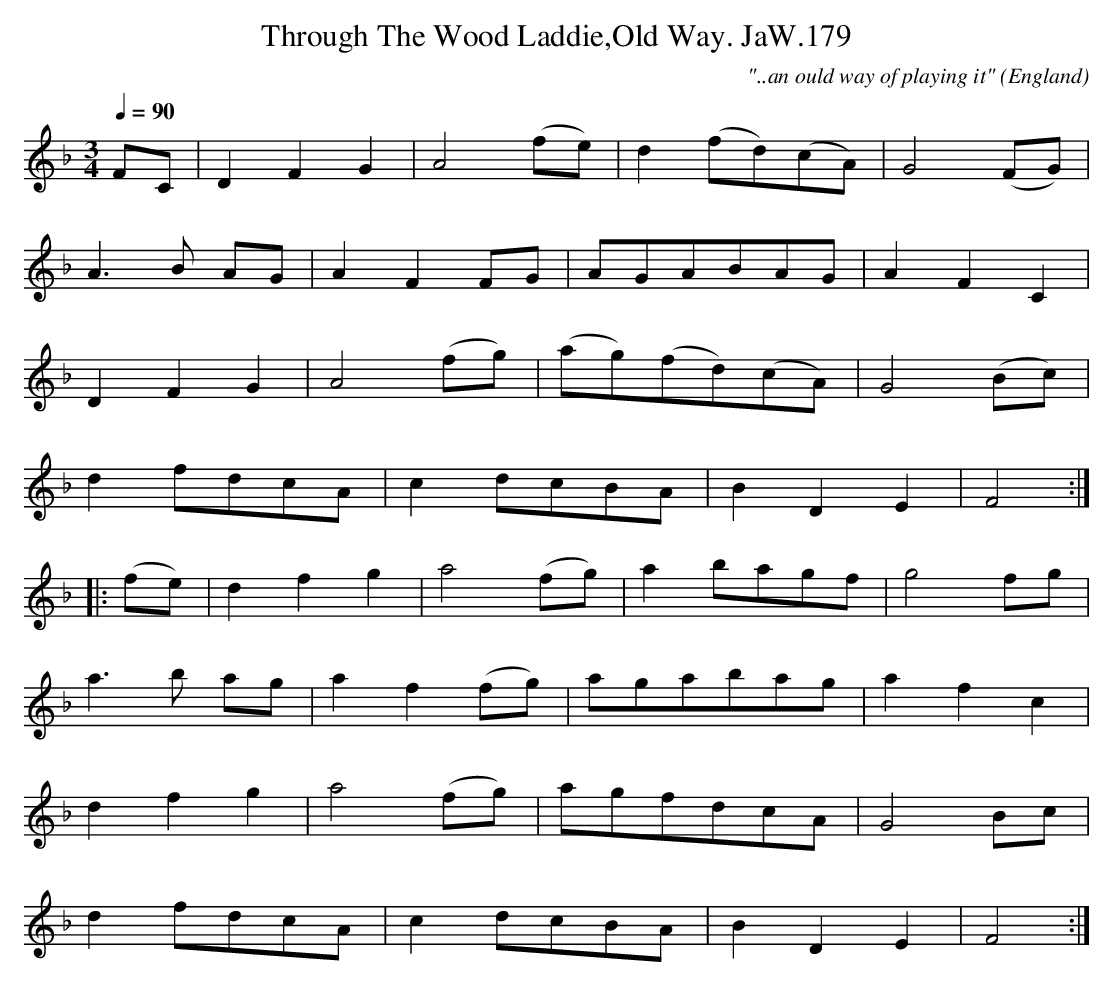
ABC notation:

X:1
T:Through The Wood Laddie,Old Way. JaW.179
C:"..an ould way of playing it"
L:1/8
M:3/4
O:England
Q:1/4=90
K:F
FC|D2F2G2|A4(fe)|d2(fd)(cA)|G4(FG)|!
A3B AG|A2F2FG|AGABAG|A2F2C2|!
D2F2G2|A4(fg)|(ag)(fd)(cA)|G4(Bc)|!
d2fdcA|c2dcBA|B2D2E2|F4:|!
|:(fe)|d2f2g2|a4(fg)|a2bagf|g4fg|!
a3b ag|a2f2(fg)|agabag|a2f2c2|!
d2f2g2|a4(fg)|agfdcA|G4Bc|!
d2fdcA|c2dcBA|B2D2E2|F4:|
